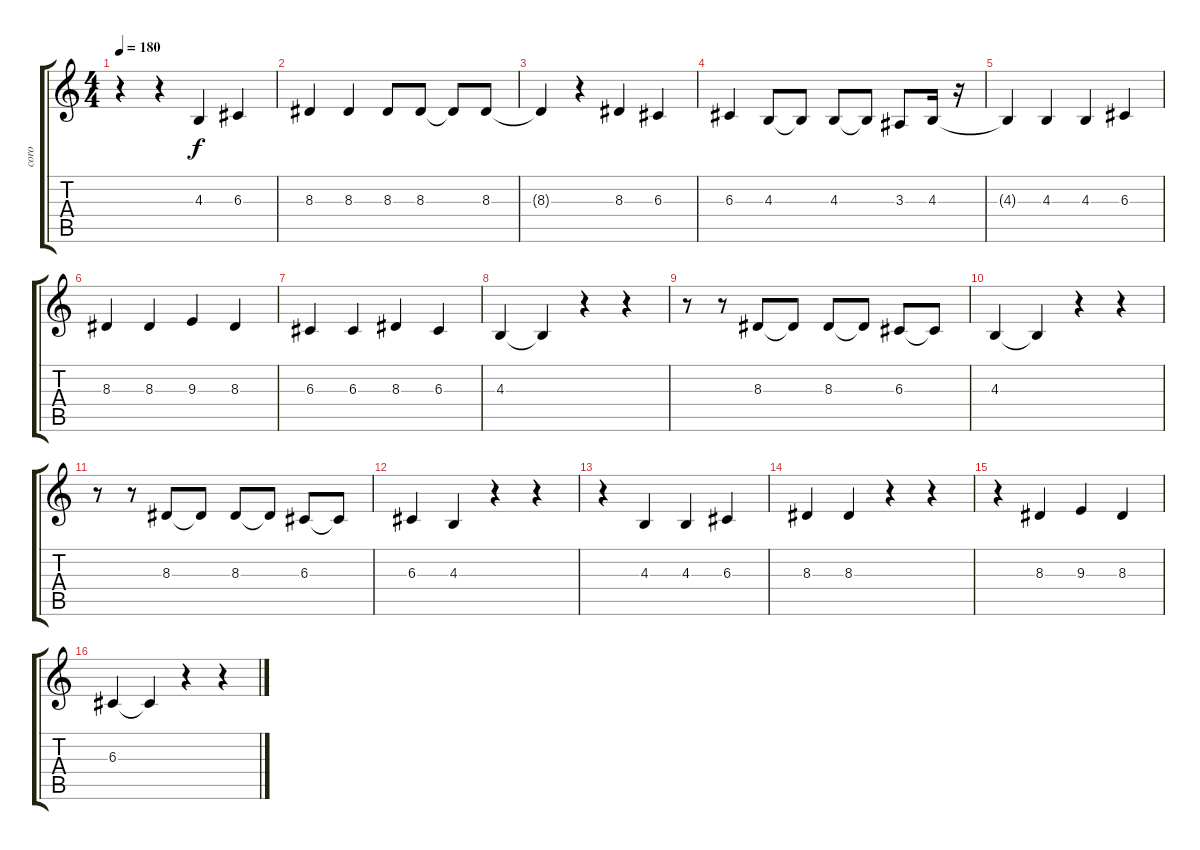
\track ("coro" "coro") {instrument rockorgan}
\staff {score tabs}
\tuning (E4 B3 G3 D3 A2 E2) {hide}
\ts (4 4)
\tempo 180
\clef g2
\ks c
r.4{dy f} r.4 4.3.4 6.3.4 |
8.3.4 8.3.4 8.3.8 8.3.8 8.3{t}.8 8.3.8 |
8.3{t}.4 r.4 8.3.4 6.3.4 |
6.3.4 4.3.8 4.3{t}.8 4.3.8 4.3{t}.8 3.3.8 4.3.16 r.16 |
4.3{t}.4 4.3.4 4.3.4 6.3.4 |
8.3.4 8.3.4 9.3.4 8.3.4 |
6.3.4 6.3.4 8.3.4 6.3.4 |
4.3.4 4.3{t}.4 r.4 r.4 |
r.8 r.8 8.3.8 8.3{t}.8 8.3.8 8.3{t}.8 6.3.8 6.3{t}.8 |
4.3.4 4.3{t}.4 r.4 r.4 |
r.8 r.8 8.3.8 8.3{t}.8 8.3.8 8.3{t}.8 6.3.8 6.3{t}.8 |
6.3.4 4.3.4 r.4 r.4 |
r.4 4.3.4 4.3.4 6.3.4 |
8.3.4 8.3.4 r.4 r.4 |
r.4 8.3.4 9.3.4 8.3.4 |
6.3.4 6.3{t}.4 r.4 r.4
